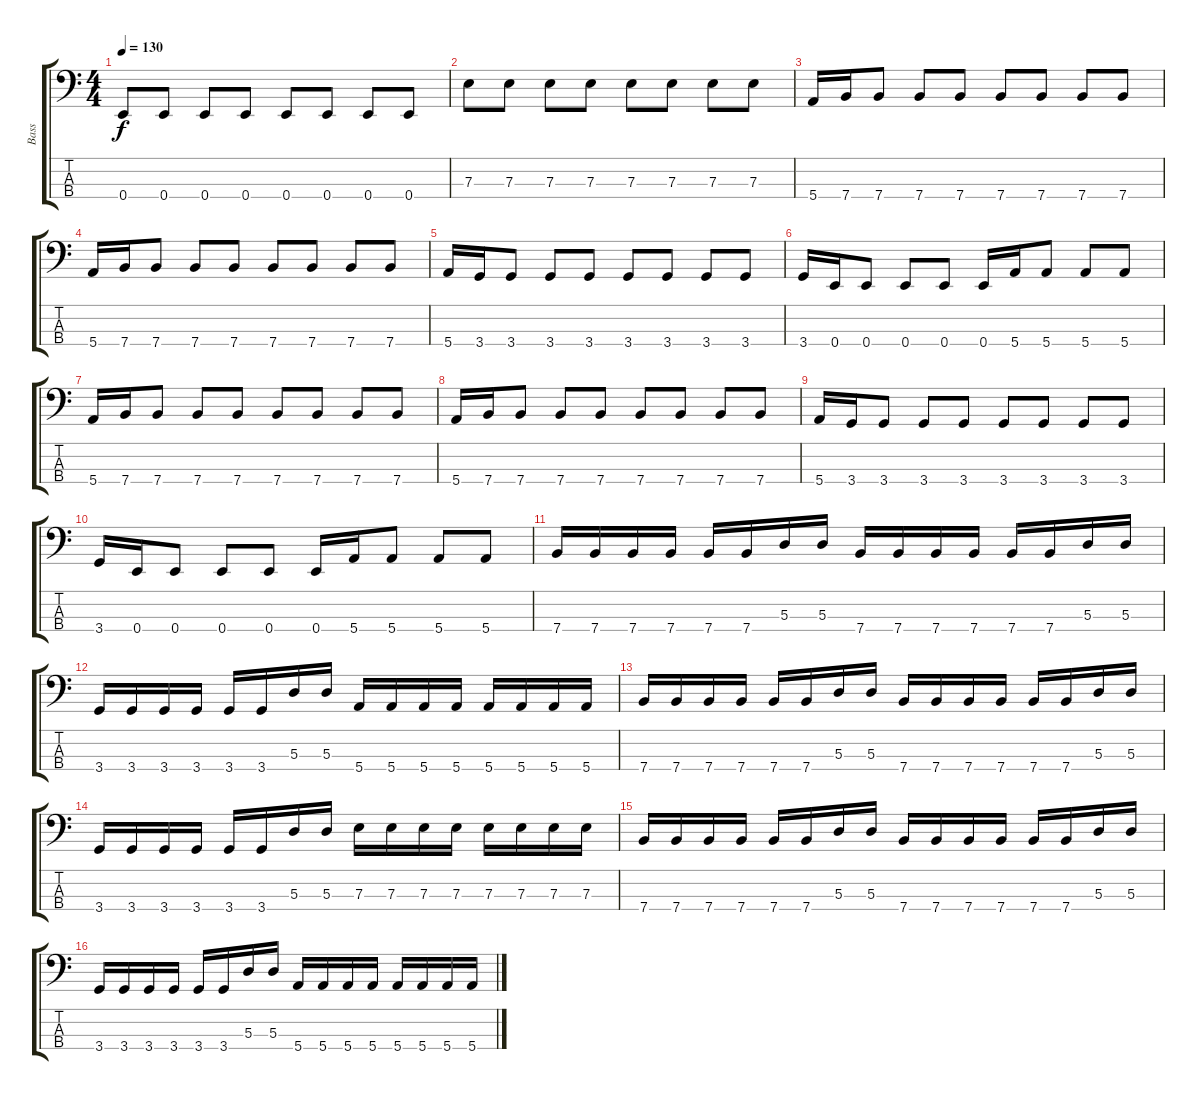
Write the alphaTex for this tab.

\track ("Bass" "Bass") {instrument electricbasspick}
\staff {score tabs}
\tuning (G2 D2 A1 E1) {hide}
\ts (4 4)
\tempo 130
\clef f4
\ks c
0.4.8{dy f} 0.4.8 0.4.8 0.4.8 0.4.8 0.4.8 0.4.8 0.4.8 |
7.3.8 7.3.8 7.3.8 7.3.8 7.3.8 7.3.8 7.3.8 7.3.8 |
5.4.16 7.4.16 7.4.8 7.4.8 7.4.8 7.4.8 7.4.8 7.4.8 7.4.8 |
5.4.16 7.4.16 7.4.8 7.4.8 7.4.8 7.4.8 7.4.8 7.4.8 7.4.8 |
5.4.16 3.4.16 3.4.8 3.4.8 3.4.8 3.4.8 3.4.8 3.4.8 3.4.8 |
3.4.16 0.4.16 0.4.8 0.4.8 0.4.8 0.4.16 5.4.16 5.4.8 5.4.8 5.4.8 |
5.4.16 7.4.16 7.4.8 7.4.8 7.4.8 7.4.8 7.4.8 7.4.8 7.4.8 |
5.4.16 7.4.16 7.4.8 7.4.8 7.4.8 7.4.8 7.4.8 7.4.8 7.4.8 |
5.4.16 3.4.16 3.4.8 3.4.8 3.4.8 3.4.8 3.4.8 3.4.8 3.4.8 |
3.4.16 0.4.16 0.4.8 0.4.8 0.4.8 0.4.16 5.4.16 5.4.8 5.4.8 5.4.8 |
7.4.16 7.4.16 7.4.16 7.4.16 7.4.16 7.4.16 5.3.16 5.3.16 7.4.16 7.4.16 7.4.16 7.4.16 7.4.16 7.4.16 5.3.16 5.3.16 |
3.4.16 3.4.16 3.4.16 3.4.16 3.4.16 3.4.16 5.3.16 5.3.16 5.4.16 5.4.16 5.4.16 5.4.16 5.4.16 5.4.16 5.4.16 5.4.16 |
7.4.16 7.4.16 7.4.16 7.4.16 7.4.16 7.4.16 5.3.16 5.3.16 7.4.16 7.4.16 7.4.16 7.4.16 7.4.16 7.4.16 5.3.16 5.3.16 |
3.4.16 3.4.16 3.4.16 3.4.16 3.4.16 3.4.16 5.3.16 5.3.16 7.3.16 7.3.16 7.3.16 7.3.16 7.3.16 7.3.16 7.3.16 7.3.16 |
7.4.16 7.4.16 7.4.16 7.4.16 7.4.16 7.4.16 5.3.16 5.3.16 7.4.16 7.4.16 7.4.16 7.4.16 7.4.16 7.4.16 5.3.16 5.3.16 |
3.4.16 3.4.16 3.4.16 3.4.16 3.4.16 3.4.16 5.3.16 5.3.16 5.4.16 5.4.16 5.4.16 5.4.16 5.4.16 5.4.16 5.4.16 5.4.16
